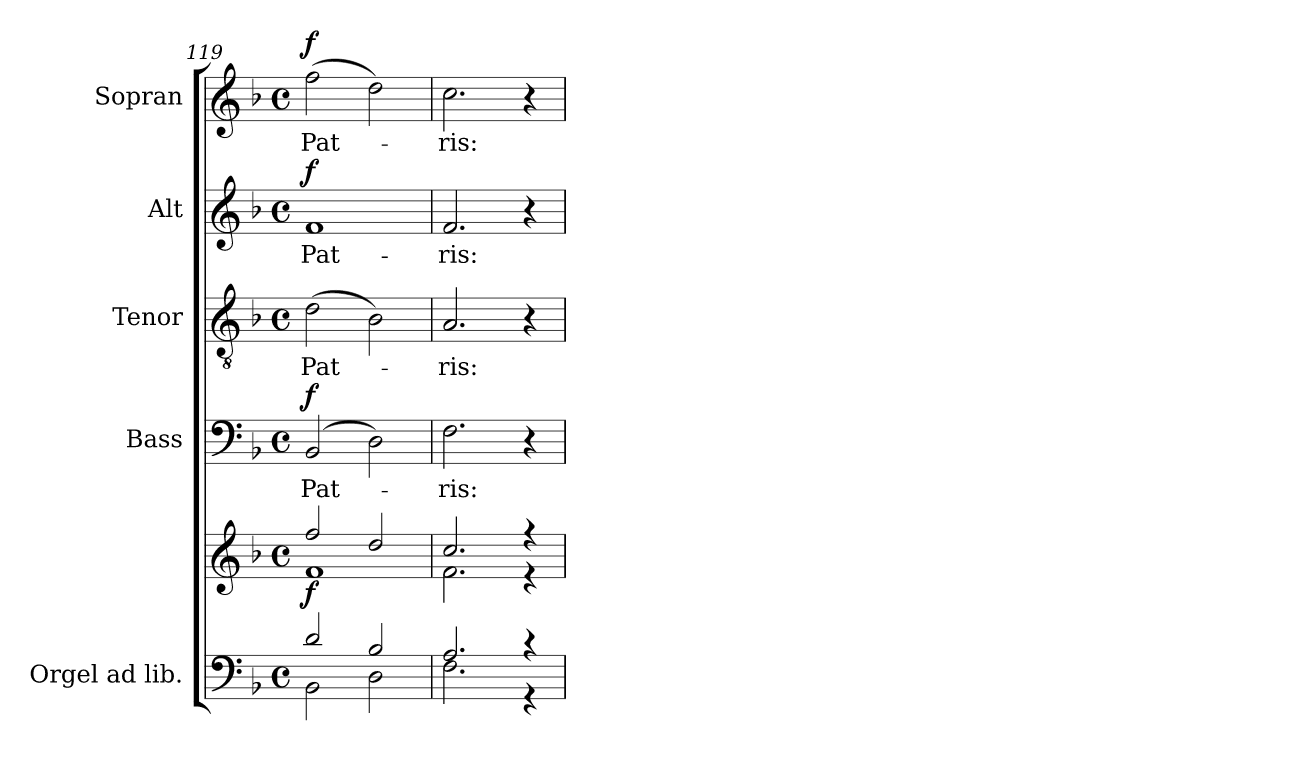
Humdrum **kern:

**kern	**kern	**dynam	**kern	**text	**dynam	**kern	**text	**kern	**text	**dynam	**kern	**text	**dynam
*part5	*part5	*part5	*part4	*part4	*part4	*part3	*part3	*part2	*part2	*part2	*part1	*part1	*part1
*staff6	*staff5	*staff5/6	*staff4	*staff4	*staff4	*staff3	*staff3	*staff2	*staff2	*staff2	*staff1	*staff1	*staff1
*I"Orgel ad lib.	*	*	*I"Bass	*	*	*I"Tenor	*	*I"Alt	*	*	*I"Sopran	*	*
*	*	*	*I'B.	*	*	*I'T.	*	*I'A.	*	*	*I'S.	*	*
*clefF4	*clefG2	*	*clefF4	*	*	*clefGv2	*	*clefG2	*	*	*clefG2	*	*
*k[b-]	*k[b-]	*	*k[b-]	*	*	*k[b-]	*	*k[b-]	*	*	*k[b-]	*	*
*F:	*F:	*	*F:	*	*	*F:	*	*F:	*	*	*F:	*	*
*M4/4	*M4/4	*	*M4/4	*	*	*M4/4	*	*M4/4	*	*	*M4/4	*	*
*met(c)	*met(c)	*	*met(c)	*	*	*met(c)	*	*met(c)	*	*	*met(c)	*	*
=119	=119	=119	=119	=119	=119	=119	=119	=119	=119	=119	=119	=119	=119
*^	*^	*	*	*	*	*	*	*	*	*	*	*	*
!	!	!	!	!LO:DY:b	!	!LO:LY:b	!LO:DY:a	!	!LO:LY:b	!	!LO:LY:b	!LO:DY:a	!	!LO:LY:b	!LO:DY:a
2d/	2BB-\	2ff/	1f	f	(2BB-/	Pat-	f	(>2d\	Pat-	1f	Pat-	f	(>2ff\	Pat-	f
2B-/	2D\	2dd/	.	.	2D\)	.	.	2B-\)	.	.	.	.	2dd\)	.	.
!!LO:PB:g=z
=120	=120	=120	=120	=120	=120	=120	=120	=120	=120	=120	=120	=120	=120	=120	=120
!	!	!	!	!	!	!LO:LY:b	!	!	!LO:LY:b	!	!LO:LY:b	!	!	!LO:LY:b	!
2.A/	2.F\	2.cc/	2.f\	.	2.F\	-ris:	.	2.A/	-ris:	2.f/	-ris:	.	2.cc\	-ris:	.
4r	4r	4r	4r	.	4r	.	.	4r	.	4r	.	.	4r	.	.
*v	*v	*	*	*	*	*	*	*	*	*	*	*	*	*	*
*	*v	*v	*	*	*	*	*	*	*	*	*	*	*	*
=	=	=	=	=	=	=	=	=	=	=	=	=	=
*-	*-	*-	*-	*-	*-	*-	*-	*-	*-	*-	*-	*-	*-
